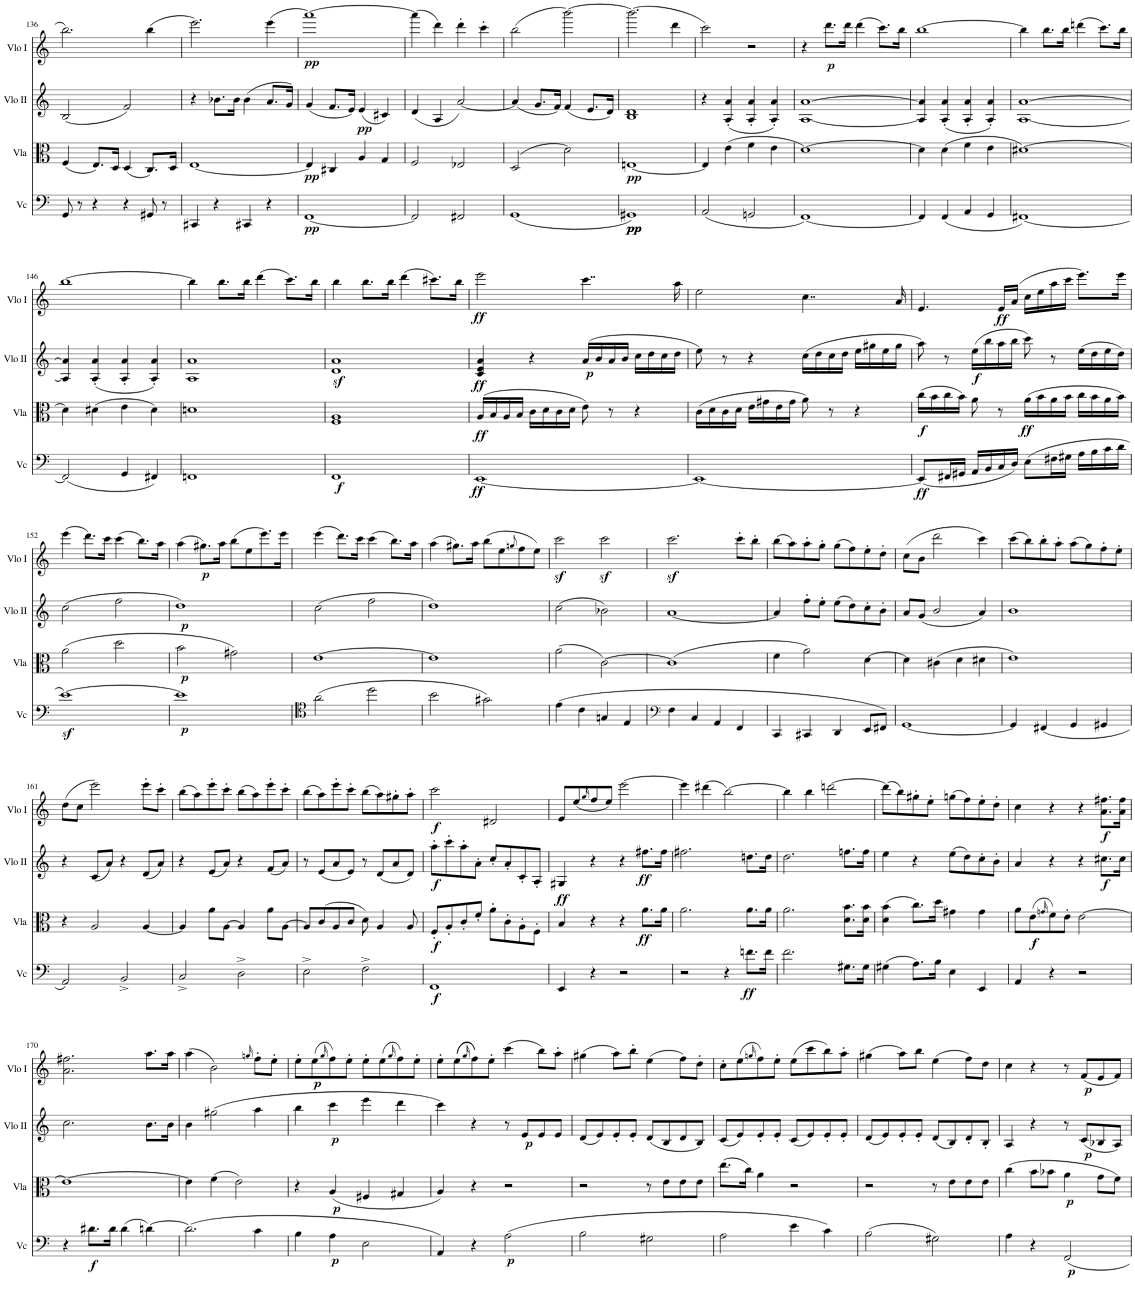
**kern	**dynam	**kern	**dynam	**kern	**dynam	**kern	**dynam
*part4	*part4	*part3	*part3	*part2	*part2	*part1	*part1
*staff4	*staff4	*staff3	*staff3	*staff2	*staff2	*staff1	*staff1
*I"Violoncello	*	*I"Viola	*	*I"Violino II	*	*I"Violino I	*
*I'Vc	*	*I'Vla	*	*I'Vlo II	*	*I'Vlo I	*
!!LO:PB:g=z
*clefF4	*	*clefC3	*	*clefG2	*	*clefG2	*
*k[]	*	*k[]	*	*k[]	*	*k[]	*
*M4/4	*	*M4/4	*	*M4/4	*	*M4/4	*
*met(c)	*	*met(c)	*	*met(c)	*	*met(c)	*
=136	=136	=136	=136	=136	=136	=136	=136
8GG/	.	(4F/	.	(2B/	.	2.bb\	.
8r	.	.	.	.	.	.	.
4r	.	8.E/L)	.	.	.	.	.
.	.	16D/Jk	.	.	.	.	.
4r	.	(4D/	.	2f/)	.	.	.
8GG#X/	.	8.C/L)	.	.	.	(4bb\	.
8r	.	.	.	.	.	.	.
.	.	16D/Jk	.	.	.	.	.
=137	=137	=137	=137	=137	=137	=137	=137
4CC#X/	.	[1E	.	4r	.	2.eee\)	.
4r	.	.	.	8.b-X\L	.	.	.
.	.	.	.	16b-\Jk	.	.	.
4CC#X/	.	.	.	(4b-\	.	.	.
4r	.	.	.	8.a/L	.	(4eee\	.
.	.	.	.	16g/Jk)	.	.	.
=138	=138	=138	=138	=138	=138	=138	=138
!	!LO:DY:b	!	!LO:DY:b	!	!	!	!LO:DY:b
[1FF	pp	4E/]	pp	(4g/	.	[1aaa)	pp
.	.	4C#X/	.	8.f/L	.	.	.
.	.	.	.	16e/Jk)	.	.	.
!	!	!	!	!	!LO:DY:b	!	!
.	.	4A/	.	(4e/	pp	.	.
.	.	4G/	.	4c#X/)	.	.	.
=139	=139	=139	=139	=139	=139	=139	=139
2FF/]	.	2F/	.	(4d/	.	(4aaa\]	.
.	.	.	.	4A/	.	4ddd\)	.
2FF#X/	.	2E-X/	.	[2a/)	.	4ddd'\	.
.	.	.	.	.	.	4ccc'\	.
=140	=140	=140	=140	=140	=140	=140	=140
(1GG	.	(2D/	.	(4a/]	.	(2bb\	.
.	.	.	.	8.g/L	.	.	.
.	.	.	.	16f/Jk)	.	.	.
.	.	2d\)	.	(4f/	.	[2bbb\)	.
.	.	.	.	8.e/L	.	.	.
.	.	.	.	16d/Jk)	.	.	.
=141	=141	=141	=141	=141	=141	=141	=141
!	!LO:DY:b	!	!	!	!	!	!
!	!LO:DY:n=1:b	!	!LO:DY:b	!	!	!	!
1GG#X)	pp pp	[1En	pp	1B 1d	.	(2.bbb\]	.
.	.	.	.	.	.	4ddd\	.
=142	=142	=142	=142	=142	=142	=142	=142
(2AA/	.	4E/]	.	4r	.	2ccc\)	.
.	.	(4e\	.	(4A/' 4a/'	.	.	.
2GGn/	.	4f\	.	4A/' 4a/'	.	2r	.
.	.	4e\	.	4A/' 4a/')	.	.	.
=143	=143	=143	=143	=143	=143	=143	=143
[1FF)	.	[1d)	.	[1A [1a	.	4r	.
!	!	!	!	!	!	!	!LO:DY:b
.	.	.	.	.	.	8.ddd\L	p
.	.	.	.	.	.	16ddd\Jk	.
.	.	.	.	.	.	(4ddd\	.
.	.	.	.	.	.	8.ccc\L)	.
.	.	.	.	.	.	16bb\Jk	.
=144	=144	=144	=144	=144	=144	=144	=144
4FF/]	.	4d\]	.	4A/] 4a/]	.	[1bb	.
(4FF/	.	(4d\	.	(4A/' 4a/'	.	.	.
4AA/	.	4f\	.	4A/' 4a/'	.	.	.
4GG/	.	4e\	.	4A/' 4a/')	.	.	.
=145	=145	=145	=145	=145	=145	=145	=145
[1FF#X)	.	[1d#X)	.	[1A [1a	.	4bb\]	.
.	.	.	.	.	.	8.bb\L	.
.	.	.	.	.	.	16bb\Jk	.
.	.	.	.	.	.	(4dddn\	.
.	.	.	.	.	.	8.ccc\L)	.
.	.	.	.	.	.	16bb\Jk	.
!!LO:LB:g=z
=146	=146	=146	=146	=146	=146	=146	=146
(2FF#/]	.	4d#\]	.	4A/] 4a/]	.	[1bb	.
.	.	(4d#X\	.	(4A/' 4a/'	.	.	.
4GG/	.	4e\	.	4A/' 4a/'	.	.	.
4FF#X/)	.	4d#\)	.	4A/' 4a/')	.	.	.
=147	=147	=147	=147	=147	=147	=147	=147
1FFn	.	1dn	.	1A 1a	.	4bb\]	.
.	.	.	.	.	.	8.bb\L	.
.	.	.	.	.	.	16bb\JL	.
.	.	.	.	.	.	(4ddd\	.
.	.	.	.	.	.	8.ccc\L)	.
.	.	.	.	.	.	16bb\Jk	.
=148	=148	=148	=148	=148	=148	=148	=148
!	!LO:DY:b	!	!	!	!	!	!
1FF	f	1F 1A	.	1dz< 1az<	.	4bb\	.
.	.	.	.	.	.	8.bb\L	.
.	.	.	.	.	.	16bb\Jk	.
.	.	.	.	.	.	(4ddd\	.
.	.	.	.	.	.	8.ccc#X\L)	.
.	.	.	.	.	.	16bb\Jk	.
=149	=149	=149	=149	=149	=149	=149	=149
!	!LO:DY:b	!	!LO:DY:b	!	!LO:DY:b	!	!LO:DY:b
[1EE	ff	(16A/LL	ff	4c/ 4e/ 4a/	ff	2eee\	ff
.	.	16B/	.	.	.	.	.
.	.	16A/	.	.	.	.	.
.	.	16B/JJ	.	.	.	.	.
.	.	16c\LL	.	4r	.	.	.
.	.	16d\	.	.	.	.	.
.	.	16c\	.	.	.	.	.
.	.	16d\JJ	.	.	.	.	.
!	!	!	!	!	!LO:DY:b	!	!
.	.	8e\)	.	(16a/LL	p	4..ccc\	.
.	.	.	.	16b/	.	.	.
.	.	8r	.	16a/	.	.	.
.	.	.	.	16b/JJ	.	.	.
.	.	4r	.	16cc\LL	.	.	.
.	.	.	.	16dd\	.	.	.
.	.	.	.	16cc\	.	.	.
.	.	.	.	16dd\JJ	.	16aa\	.
=150	=150	=150	=150	=150	=150	=150	=150
1EE_	.	(16c\LL	.	8ee\)	.	2ee\	.
.	.	16d\	.	.	.	.	.
.	.	16c\	.	8r	.	.	.
.	.	16d\JJ	.	.	.	.	.
.	.	16e\LL	.	4r	.	.	.
.	.	16g#X\	.	.	.	.	.
.	.	16e\	.	.	.	.	.
.	.	16g#\JJ	.	.	.	.	.
.	.	8a\)	.	(16cc\LL	.	4..cc\	.
.	.	.	.	16dd\	.	.	.
.	.	8r	.	16cc\	.	.	.
.	.	.	.	16dd\JJ	.	.	.
.	.	4r	.	16ee\LL	.	.	.
.	.	.	.	16gg#X\	.	.	.
.	.	.	.	16ee\	.	.	.
.	.	.	.	16gg#\JJ	.	16a/	.
=151	=151	=151	=151	=151	=151	=151	=151
!	!LO:DY:b	!	!LO:DY:b	!	!	!	!
(8EE/L]	ff	(16cc\LL	f	8aa\)	.	4.e/	.
.	.	16b\	.	.	.	.	.
16FF#X/L	.	16cc\	.	8r	.	.	.
16GG#X/JJ	.	16b\JJ)	.	.	.	.	.
!	!	!	!	!	!LO:DY:b	!	!
16AA/LL	.	8a\	.	(16ee\LL	f	.	.
16BB/	.	.	.	16bb\	.	.	.
!	!	!	!	!	!	!	!LO:DY:b
16C/	.	8r	.	16aa\	.	16e/LL	ff
16D/JJ)	.	.	.	16bb\JJ	.	(16a/JJ	.
!	!	!	!LO:DY:b	!	!	!	!
(8E\L	.	(16a\LL	ff	8ccc\)	.	16cc\LL	.
.	.	16b\	.	.	.	16ee\	.
16F#X\L	.	16a\	.	8r	.	16aa\	.
16G#X\JJ	.	16b\JJ	.	.	.	16ccc\JJ	.
16A\LL	.	16cc\LL	.	(16ee\LL	.	8.eee\L)	.
16B\	.	16b\	.	16dd\	.	.	.
16c\	.	16a\	.	16ee\	.	.	.
16d\JJ	.	16b\JJ)	.	16dd\JJ)	.	16eee\Jk	.
!!LO:LB:g=z
=152	=152	=152	=152	=152	=152	=152	=152
[1ez<)	.	(2a\	.	(2cc\	.	(4eee\	.
.	.	.	.	.	.	8.ddd\L)	.
.	.	.	.	.	.	16ccc\Jk	.
.	.	2dd\	.	2ff\	.	(4ccc\	.
.	.	.	.	.	.	8.bb\L)	.
.	.	.	.	.	.	16aa\Jk	.
=153	=153	=153	=153	=153	=153	=153	=153
!	!LO:DY:b	!	!LO:DY:b	!	!LO:DY:b	!	!
1e]	p	2b\	p	1dd)	p	(4aa\	.
!	!	!	!	!	!	!	!LO:DY:b
.	.	.	.	.	.	8.gg#X\L)	p
.	.	.	.	.	.	16aa\Jk	.
.	.	2g#X\)	.	.	.	(8bb\L	.
.	.	.	.	.	.	8ee\	.
.	.	.	.	.	.	8.eee\)	.
.	.	.	.	.	.	16eee\Jk	.
=154	=154	=154	=154	=154	=154	=154	=154
*clefC4	*	*	*	*	*	*	*
(2a\	.	[1e	.	(2cc\	.	(4eee\	.
.	.	.	.	.	.	8.ddd\L)	.
.	.	.	.	.	.	16ccc\Jk	.
2dd\	.	.	.	2ff\	.	(4ccc\	.
.	.	.	.	.	.	8.bb\L)	.
.	.	.	.	.	.	16aa\Jk	.
=155	=155	=155	=155	=155	=155	=155	=155
2b\	.	1e]	.	1dd)	.	(4aa\	.
.	.	.	.	.	.	8.gg#X\L)	.
.	.	.	.	.	.	16aa\Jk	.
2g#X\)	.	.	.	.	.	(8bb\L	.
.	.	.	.	.	.	8ee\	.
.	.	.	.	.	.	8qggn/	.
.	.	.	.	.	.	8ff\	.
.	.	.	.	.	.	8ee\J)	.
=156	=156	=156	=156	=156	=156	=156	=156
(4e\	.	(2a\	.	(2cc\	.	2cccz<\	.
4c\	.	.	.	.	.	.	.
4Gn/	.	[2c\)	.	2b-X\)	.	2cccz<\	.
4E/	.	.	.	.	.	.	.
=157	=157	=157	=157	=157	=157	=157	=157
*clefF4	*	*	*	*	*	*	*
4F\	.	(1c]	.	[1a	.	2.cccz<\	.
4C/	.	.	.	.	.	.	.
4AA/	.	.	.	.	.	.	.
4FF/	.	.	.	.	.	8ccc'\L	.
.	.	.	.	.	.	8bb'\J	.
=158	=158	=158	=158	=158	=158	=158	=158
4CC/	.	4f\	.	4a/]	.	(8bb\L	.
.	.	.	.	.	.	8aa\)	.
4CC#X/	.	2a\)	.	8ff'\L	.	8aa'\	.
.	.	.	.	8ee'\J	.	8gg'\J	.
4DD/	.	.	.	(8ee\L	.	(8gg\L	.
.	.	.	.	8dd\)	.	8ff\)	.
8EE/L	.	[4d\	.	8cc'\	.	8ee'\	.
8FF#X/J)	.	.	.	8b'\J	.	8dd'\J	.
=159	=159	=159	=159	=159	=159	=159	=159
[1GG	.	4d\]	.	8a/L	.	(8cc\L	.
.	.	.	.	(8g/J	.	8b\J	.
.	.	(4c#X\	.	2b/	.	2ddd\	.
.	.	4d\	.	.	.	.	.
.	.	4d#X\	.	4a/)	.	4ccc\)	.
=160	=160	=160	=160	=160	=160	=160	=160
4GG/]	.	1e)	.	1b	.	(8ccc\L	.
.	.	.	.	.	.	8bb\)	.
(4FF#X/	.	.	.	.	.	8bb'\	.
.	.	.	.	.	.	8aa'\J	.
4GG/	.	.	.	.	.	(8aa\L	.
.	.	.	.	.	.	8gg\)	.
4GG#X/	.	.	.	.	.	8ff'\	.
.	.	.	.	.	.	8ee'\J	.
!!LO:LB:g=z
=161	=161	=161	=161	=161	=161	=161	=161
2AA/)	.	4r	.	4r	.	(8dd\L	.
.	.	.	.	.	.	8cc\J	.
.	.	2A/	.	(8c/L	.	2eee\)	.
.	.	.	.	8a/J)	.	.	.
2BB^/	.	.	.	4r	.	.	.
.	.	[4A/	.	(8d/L	.	8eee'\L	.
.	.	.	.	8a/J)	.	8ccc'\J	.
=162	=162	=162	=162	=162	=162	=162	=162
2C^/	.	4A/]	.	4r	.	(8bb\L	.
.	.	.	.	.	.	8aa\)	.
.	.	8a\L	.	(8e/L	.	8eee'\	.
.	.	[8A\J	.	8a/J)	.	8ccc'\J	.
2D^\	.	4A/]	.	4r	.	(8bb\L	.
.	.	.	.	.	.	8aa\)	.
.	.	8a\L	.	(8f/L	.	8eee'\	.
.	.	[8A\J	.	8a/J)	.	8ccc'\J	.
=163	=163	=163	=163	=163	=163	=163	=163
2E^\	.	8A/L]	.	8r	.	(8bb\L	.
.	.	(8c/	.	(8e/L	.	8aa\)	.
.	.	8A/	.	8a/	.	8eee'\	.
.	.	8c/J	.	8e/J)	.	8ccc'\J	.
2F^\	.	8d\)	.	8r	.	(8bb\L	.
.	.	4A/	.	(8d/L	.	8aa\)	.
.	.	.	.	8a/	.	8gg#X'\	.
.	.	8A/	.	8d/J)	.	8aa'\J	.
=164	=164	=164	=164	=164	=164	=164	=164
!	!LO:DY:b	!	!LO:DY:b	!	!LO:DY:b	!	!LO:DY:b
1FF	f	8F'/L	f	8aa'\L	f	2ccc\	f
.	.	8A'/	.	8ccc'\	.	.	.
.	.	8c'/	.	8aa'\	.	.	.
.	.	8f'/J	.	8a'\J	.	.	.
.	.	8a'\L	.	8cc'/L	.	2d#X/	.
.	.	8c'\	.	8a'/	.	.	.
.	.	8A'\	.	8c'/	.	.	.
.	.	8F'\J	.	8A'/J	.	.	.
=165	=165	=165	=165	=165	=165	=165	=165
!	!	!	!	!	!LO:DY:b	!	!
4EE/	.	4B/	.	4G#X/	ff	8e/L	.
.	.	.	.	.	.	(8ee/	.
.	.	.	.	.	.	16qgg/	.
4r	.	4r	.	4r	.	8ff/	.
.	.	.	.	.	.	8ee/J)	.
2r	.	4r	.	4r	.	[2eee\	.
!	!	!	!LO:DY:b	!	!LO:DY:b	!	!
.	.	8.a\L	ff	8.ff#X\L	ff	.	.
.	.	16a\Jk	.	16ff#\Jk	.	.	.
=166	=166	=166	=166	=166	=166	=166	=166
2r	.	2.a\	.	2.ff#X\	.	4eee\]	.
.	.	.	.	.	.	(4ddd#X\	.
4r	.	.	.	.	.	[2bb\)	.
!	!LO:DY:b	!	!	!	!	!	!
8.fn\L	ff	8.a\L	.	8.ddn\L	.	.	.
16f\Jk	.	16a\Jk	.	16dd\Jk	.	.	.
=167	=167	=167	=167	=167	=167	=167	=167
2.f\	.	2.a\	.	2.dd\	.	4bb\]	.
.	.	.	.	.	.	4bb\	.
.	.	.	.	.	.	[2dddn\	.
8.G#X\L	.	8.d\ 8.b\L	.	8.ffn\L	.	.	.
16G#\Jk	.	16d\ 16b\Jk	.	16ff\Jk	.	.	.
=168	=168	=168	=168	=168	=168	=168	=168
(4G#X\	.	(4d\ 4b\	.	4ee\	.	(8ddd\L]	.
.	.	.	.	.	.	8bb\)	.
8.A\L)	.	8.cc\L)	.	4r	.	8gg#X'\	.
.	.	.	.	.	.	8ee'\J	.
16B\Jk	.	16dd\Jk	.	.	.	.	.
4E\	.	4g#X\	.	(8ee\L	.	(8ggn\L	.
.	.	.	.	8dd\)	.	8ff\)	.
4EE/	.	4g#\	.	8cc'\	.	8ee'\	.
.	.	.	.	8b'\J	.	8dd'\J	.
=169	=169	=169	=169	=169	=169	=169	=169
4AA/	.	8a\L	.	4a/	.	4cc\	.
!	!	!	!LO:DY:b	!	!	!	!
.	.	(8e\	f	.	.	.	.
.	.	16qgn/	.	.	.	.	.
4r	.	8f\)	.	4r	.	4r	.
.	.	8e'\J	.	.	.	.	.
2r	.	[2e\	.	4r	.	4r	.
!	!	!	!	!	!LO:DY:b	!	!LO:DY:b
.	.	.	.	8.cc#X\L	f	8.a\ 8.ff#X\L	f
.	.	.	.	16cc#\Jk	.	16a\ 16ff#\Jk	.
!!LO:LB:g=z
=170	=170	=170	=170	=170	=170	=170	=170
4r	.	1e_	.	2.cc\	.	2.a\ 2.ff#X\	.
!	!LO:DY:b	!	!	!	!	!	!
8.d#X\L	f	.	.	.	.	.	.
16d#\Jk	.	.	.	.	.	.	.
(4d#\	.	.	.	.	.	.	.
[4dn\)	.	.	.	8.b\L	.	8.aa\L	.
.	.	.	.	16b\Jk	.	16aa\Jk	.
=171	=171	=171	=171	=171	=171	=171	=171
(2.d\]	.	4e\]	.	4b\	.	(4aa\	.
.	.	(4f\	.	(2gg#X\	.	2b\)	.
.	.	2e\)	.	.	.	.	.
.	.	.	.	.	.	16qggn/	.
4c\	.	.	.	4aa\	.	8ff'\L	.
.	.	.	.	.	.	8ee'\J	.
=172	=172	=172	=172	=172	=172	=172	=172
4B\	.	4r	.	4bb\	.	8ee'\L	.
!	!	!	!	!	!	!	!LO:DY:b
.	.	.	.	.	.	(8ee\	p
.	.	.	.	.	.	16qgg/	.
!	!LO:DY:b	!	!LO:DY:b	!	!LO:DY:b	!	!
4A\	p	(4A/	p	4ccc\	p	8ff\)	.
.	.	.	.	.	.	8ee'\J	.
2E\	.	4F#X/	.	4eee\	.	8ee'\L	.
.	.	.	.	.	.	(8ee\	.
.	.	.	.	.	.	16qgg/	.
.	.	4G#X/	.	4ddd\	.	8ff\)	.
.	.	.	.	.	.	8ee'\J	.
=173	=173	=173	=173	=173	=173	=173	=173
4AA/)	.	4A/)	.	4ccc\)	.	8ee'\L	.
.	.	.	.	.	.	((8ee\	.
.	.	.	.	.	.	16qgg/	.
4r	.	4r	.	4r	.	8ff\))	.
.	.	.	.	.	.	8ee'\J	.
!	!LO:DY:b	!	!	!	!	!	!
(2A\	p	2r	.	8r	.	(4ccc\	.
!	!	!	!	!	!LO:DY:b	!	!
.	.	.	.	8e/L	p	.	.
.	.	.	.	8e/	.	8bb\L)	.
.	.	.	.	8e/J	.	8aa'\J	.
=174	=174	=174	=174	=174	=174	=174	=174
2B\	.	2r	.	(8d/L	.	(4gg#X\	.
.	.	.	.	8e/)	.	.	.
.	.	.	.	8e'</	.	8aa\L)	.
.	.	.	.	8e'</J	.	8bb'\J	.
2G#X\	.	8r	.	(8d/L	.	(4ee\	.
.	.	8e\L	.	8B/	.	.	.
.	.	8e\	.	8d/	.	8ff\L)	.
.	.	8e\J	.	8B/J)	.	8dd'\J	.
=175	=175	=175	=175	=175	=175	=175	=175
2A\	.	(8.ee\L	.	(8c/L	.	8cc'\L	.
.	.	.	.	8e/)	.	(8ee\	.
.	.	16cc\Jk)	.	.	.	.	.
.	.	.	.	.	.	16qggn/	.
.	.	4a\	.	8e'/	.	8ff\)	.
.	.	.	.	8e'/J	.	8ee'\J	.
4e\	.	2r	.	(8c/L	.	(8ee\L	.
.	.	.	.	8e/)	.	8ccc\	.
4c\)	.	.	.	8e'/	.	8bb\)	.
.	.	.	.	8e'/J	.	8aa'\J	.
=176	=176	=176	=176	=176	=176	=176	=176
(2B\	.	2r	.	(8d/L	.	(4gg#X\	.
.	.	.	.	8e/)	.	.	.
.	.	.	.	8e'/	.	8aa\L)	.
.	.	.	.	8e'/J	.	8bb\J	.
2G#X\)	.	8r	.	(8d/L	.	(4ee\	.
.	.	8e\L	.	8B/)	.	.	.
.	.	8e\	.	8d'/	.	8ff\L)	.
.	.	8e\J	.	8B'/J	.	8dd\J	.
=177	=177	=177	=177	=177	=177	=177	=177
4A\	.	(4cc\	.	4A/	.	4cc\	.
4r	.	8b\L	.	4r	.	4r	.
.	.	8b-X\J	.	.	.	.	.
!	!LO:DY:b	!	!LO:DY:b	!	!	!	!
2FF/	p	4a\	p	8r	.	8r	.
!	!	!	!	!	!LO:DY:b	!	!LO:DY:b
.	.	.	.	(8c/L	p	(8f/L	p
.	.	8g\L	.	8B-X/	.	8e/	.
.	.	8f\J)	.	8A/J)	.	8f/J)	.
=	=	=	=	=	=	=	=
*-	*-	*-	*-	*-	*-	*-	*-
